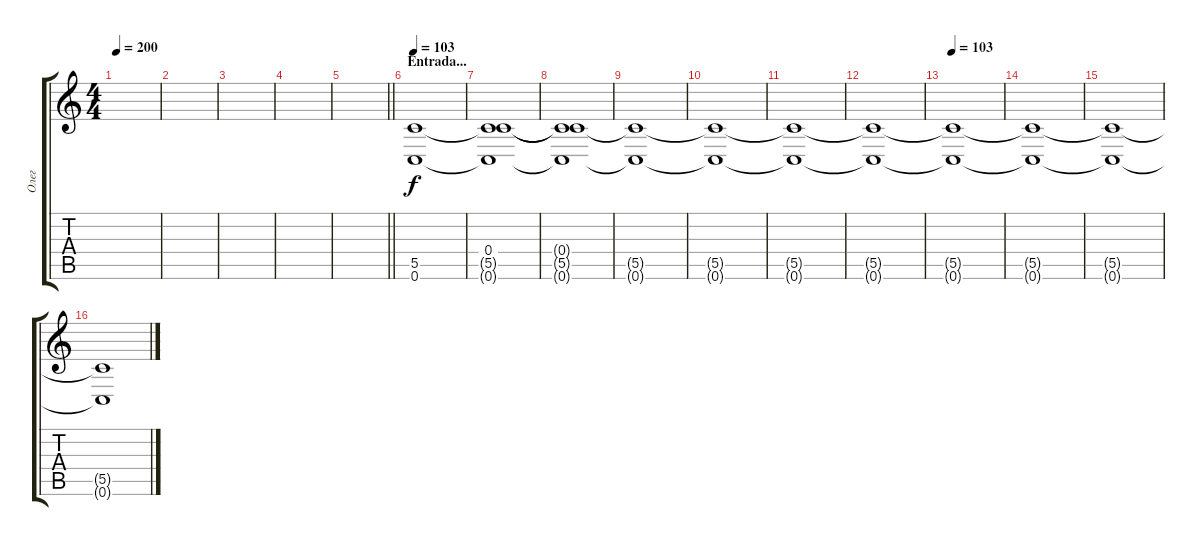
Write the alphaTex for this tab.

\track ("Олег" "Олег") {instrument distortionguitar}
\staff {score tabs}
\tuning (D4 A3 F3 C3 G2 C2) {hide}
\ts (4 4)
\tempo 200
\clef g2
\ks c
|
|
|
|
\barLineRight lightlight
|
\section ("" "Entrada...")
\tempo 103
(5.5 0.6).1{volume 2 balance 8 instrument voiceoohs} |
(0.4 5.5{t} 0.6{t}).1 |
(0.4{t} 5.5{t} 0.6{t}).1{volume 6 balance 8} |
(5.5{t} 0.6{t}).1 |
(5.5{t} 0.6{t}).1 |
(5.5{t} 0.6{t}).1 |
(5.5{t} 0.6{t}).1 |
\tempo 103
(5.5{t} 0.6{t}).1 |
(5.5{t} 0.6{t}).1 |
(5.5{t} 0.6{t}).1{volume 0} |
(5.5{t} 0.6{t}).1
